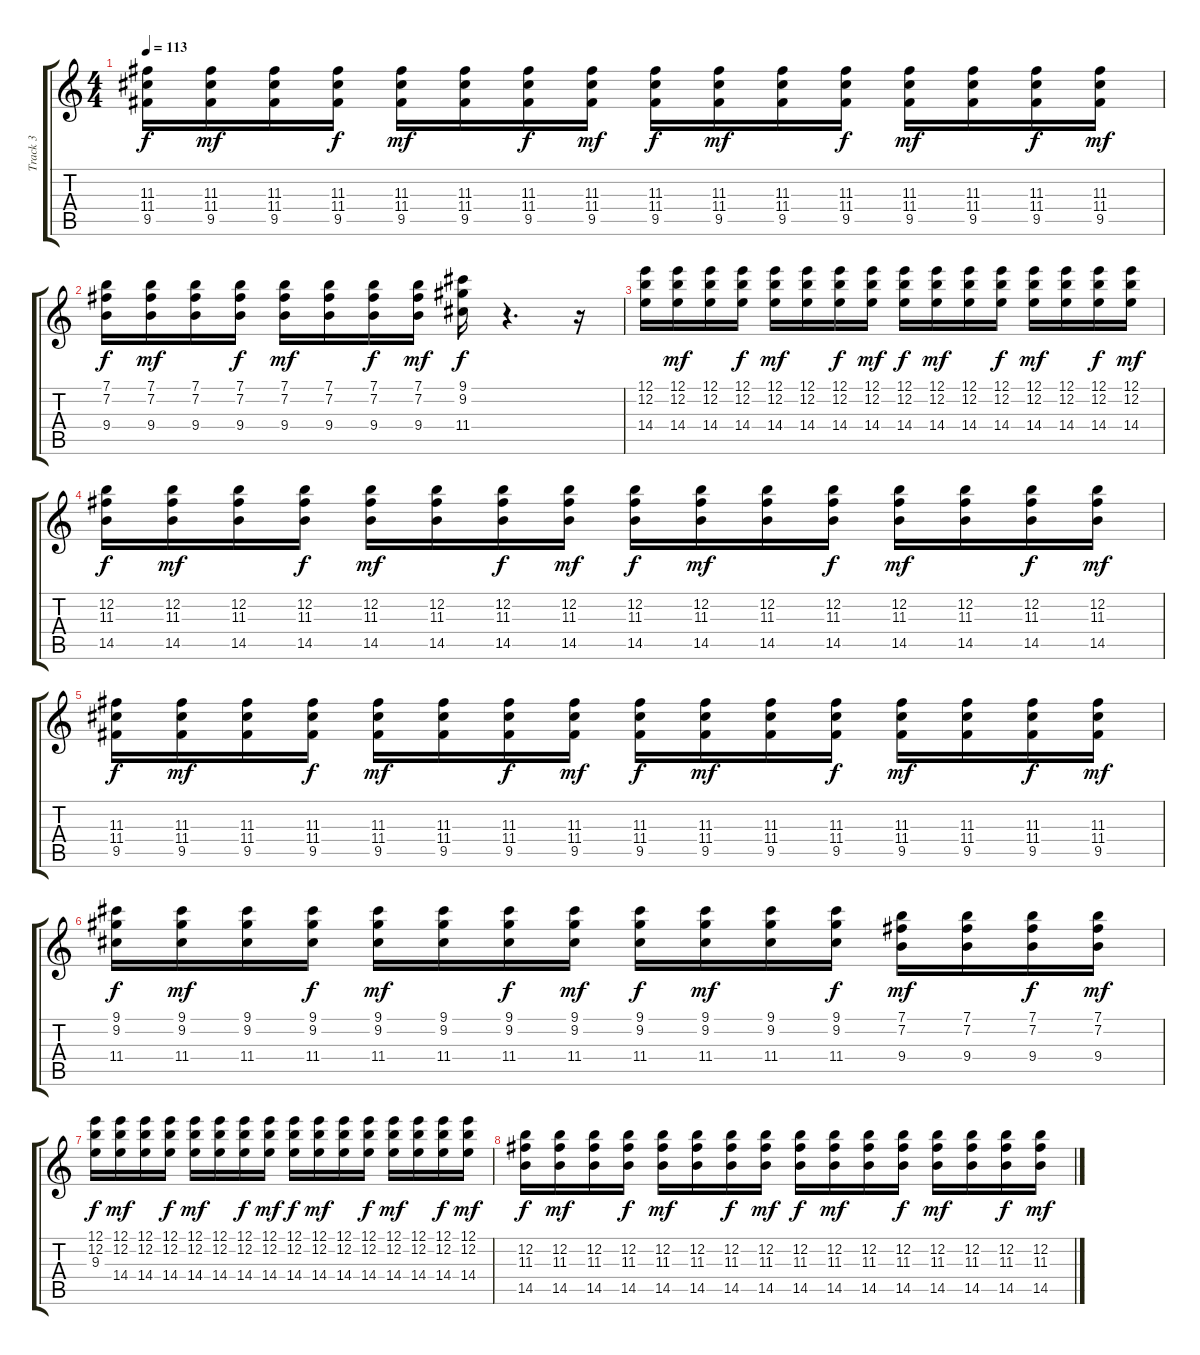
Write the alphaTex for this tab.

\track ("Track 3" "Track 3") {instrument acousticguitarnylon}
\staff {score tabs}
\tuning (E4 B3 G3 D3 A2 E2) {hide}
\ts (4 4)
\tempo 113
\clef g2
\ks c
(11.3 11.4 9.5).16{dy f} (11.3 11.4 9.5).16{dy mf} (11.3 11.4 9.5).16 (11.3 11.4 9.5).16{dy f} (11.3 11.4 9.5).16{dy mf} (11.3 11.4 9.5).16 (11.3 11.4 9.5).16{dy f} (11.3 11.4 9.5).16{dy mf} (11.3 11.4 9.5).16{dy f} (11.3 11.4 9.5).16{dy mf} (11.3 11.4 9.5).16 (11.3 11.4 9.5).16{dy f} (11.3 11.4 9.5).16{dy mf} (11.3 11.4 9.5).16 (11.3 11.4 9.5).16{dy f} (11.3 11.4 9.5).16{dy mf} |
(7.1 7.2 9.4).16{dy f} (7.1 7.2 9.4).16{dy mf} (7.1 7.2 9.4).16 (7.1 7.2 9.4).16{dy f} (7.1 7.2 9.4).16{dy mf} (7.1 7.2 9.4).16 (7.1 7.2 9.4).16{dy f} (7.1 7.2 9.4).16{dy mf} (9.1 9.2 11.4).16{dy f} r.4{d} r.16 |
(12.1 12.2 14.4).16 (12.1 12.2 14.4).16{dy mf} (12.1 12.2 14.4).16 (12.1 12.2 14.4).16{dy f} (12.1 12.2 14.4).16{dy mf} (12.1 12.2 14.4).16 (12.1 12.2 14.4).16{dy f} (12.1 12.2 14.4).16{dy mf} (12.1 12.2 14.4).16{dy f} (12.1 12.2 14.4).16{dy mf} (12.1 12.2 14.4).16 (12.1 12.2 14.4).16{dy f} (12.1 12.2 14.4).16{dy mf} (12.1 12.2 14.4).16 (12.1 12.2 14.4).16{dy f} (12.1 12.2 14.4).16{dy mf} |
(12.2 11.3 14.5).16{dy f} (12.2 11.3 14.5).16{dy mf} (12.2 11.3 14.5).16 (12.2 11.3 14.5).16{dy f} (12.2 11.3 14.5).16{dy mf} (12.2 11.3 14.5).16 (12.2 11.3 14.5).16{dy f} (12.2 11.3 14.5).16{dy mf} (12.2 11.3 14.5).16{dy f} (12.2 11.3 14.5).16{dy mf} (12.2 11.3 14.5).16 (12.2 11.3 14.5).16{dy f} (12.2 11.3 14.5).16{dy mf} (12.2 11.3 14.5).16 (12.2 11.3 14.5).16{dy f} (12.2 11.3 14.5).16{dy mf} |
(11.3 11.4 9.5).16{dy f} (11.3 11.4 9.5).16{dy mf} (11.3 11.4 9.5).16 (11.3 11.4 9.5).16{dy f} (11.3 11.4 9.5).16{dy mf} (11.3 11.4 9.5).16 (11.3 11.4 9.5).16{dy f} (11.3 11.4 9.5).16{dy mf} (11.3 11.4 9.5).16{dy f} (11.3 11.4 9.5).16{dy mf} (11.3 11.4 9.5).16 (11.3 11.4 9.5).16{dy f} (11.3 11.4 9.5).16{dy mf} (11.3 11.4 9.5).16 (11.3 11.4 9.5).16{dy f} (11.3 11.4 9.5).16{dy mf} |
(9.1 9.2 11.4).16{dy f} (9.1 9.2 11.4).16{dy mf} (9.1 9.2 11.4).16 (9.1 9.2 11.4).16{dy f} (9.1 9.2 11.4).16{dy mf} (9.1 9.2 11.4).16 (9.1 9.2 11.4).16{dy f} (9.1 9.2 11.4).16{dy mf} (9.1 9.2 11.4).16{dy f} (9.1 9.2 11.4).16{dy mf} (9.1 9.2 11.4).16 (9.1 9.2 11.4).16{dy f} (7.1 7.2 9.4).16{dy mf} (7.1 7.2 9.4).16 (7.1 7.2 9.4).16{dy f} (7.1 7.2 9.4).16{dy mf} |
(12.1 12.2 9.3).16{dy f} (12.1 12.2 14.4).16{dy mf} (12.1 12.2 14.4).16 (12.1 12.2 14.4).16{dy f} (12.1 12.2 14.4).16{dy mf} (12.1 12.2 14.4).16 (12.1 12.2 14.4).16{dy f} (12.1 12.2 14.4).16{dy mf} (12.1 12.2 14.4).16{dy f} (12.1 12.2 14.4).16{dy mf} (12.1 12.2 14.4).16 (12.1 12.2 14.4).16{dy f} (12.1 12.2 14.4).16{dy mf} (12.1 12.2 14.4).16 (12.1 12.2 14.4).16{dy f} (12.1 12.2 14.4).16{dy mf} |
(12.2 11.3 14.5).16{dy f} (12.2 11.3 14.5).16{dy mf} (12.2 11.3 14.5).16 (12.2 11.3 14.5).16{dy f} (12.2 11.3 14.5).16{dy mf} (12.2 11.3 14.5).16 (12.2 11.3 14.5).16{dy f} (12.2 11.3 14.5).16{dy mf} (12.2 11.3 14.5).16{dy f} (12.2 11.3 14.5).16{dy mf} (12.2 11.3 14.5).16 (12.2 11.3 14.5).16{dy f} (12.2 11.3 14.5).16{dy mf} (12.2 11.3 14.5).16 (12.2 11.3 14.5).16{dy f} (12.2 11.3 14.5).16{dy mf}
